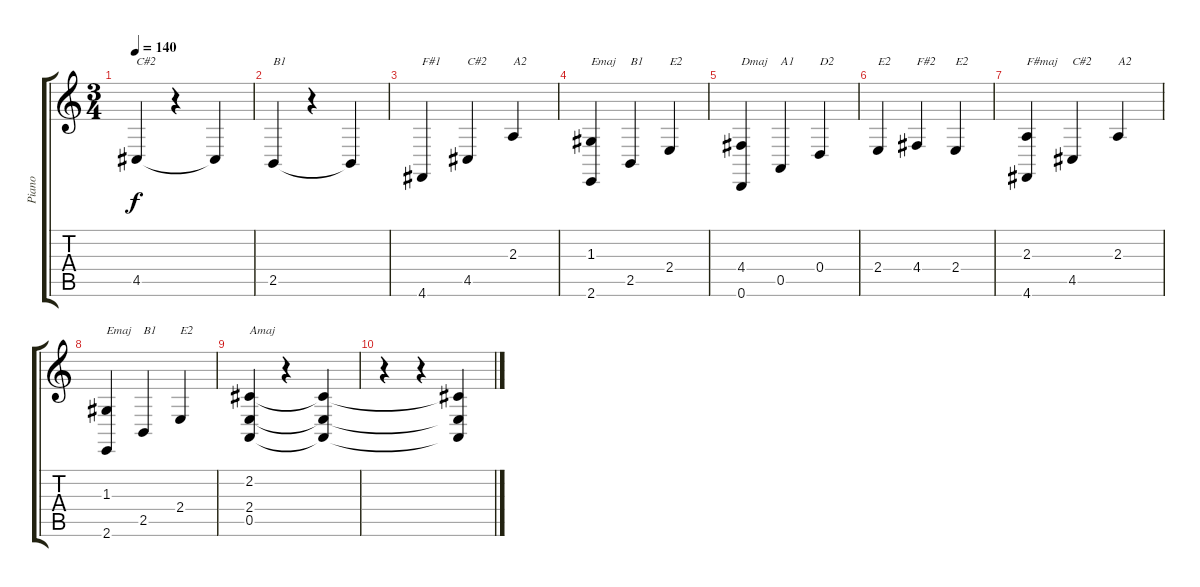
\track ("Piano" "Piano") {instrument acousticgrandpiano}
\staff {score tabs}
\tuning (E4 B3 G3 D3 A2 D2) {hide}
\ts (3 4)
\tempo 140
\clef g2
\ks c
4.5.4{txt "C#2" dy f} r.4 4.5{t}.4 |
2.5.4{txt "B1"} r.4 2.5{t}.4 |
4.6.4{txt "F#1"} 4.5.4{txt "C#2"} 2.3.4{txt "A2"} |
(1.3 2.6).4{txt "Emaj"} 2.5.4{txt "B1"} 2.4.4{txt "E2"} |
(4.4 0.6).4{txt "Dmaj"} 0.5.4{txt "A1"} 0.4.4{txt "D2"} |
2.4.4{txt "E2"} 4.4.4{txt "F#2"} 2.4.4{txt "E2"} |
(2.3 4.6).4{txt "F#maj"} 4.5.4{txt "C#2"} 2.3.4{txt "A2"} |
(1.3 2.6).4{txt "Emaj"} 2.5.4{txt "B1"} 2.4.4{txt "E2"} |
(2.2 2.4 0.5).4{txt "Amaj"} r.4 (2.2{t} 2.4{t} 0.5{t}).4 |
r.4 r.4 (2.2{t} 2.4{t} 0.5{t}).4
